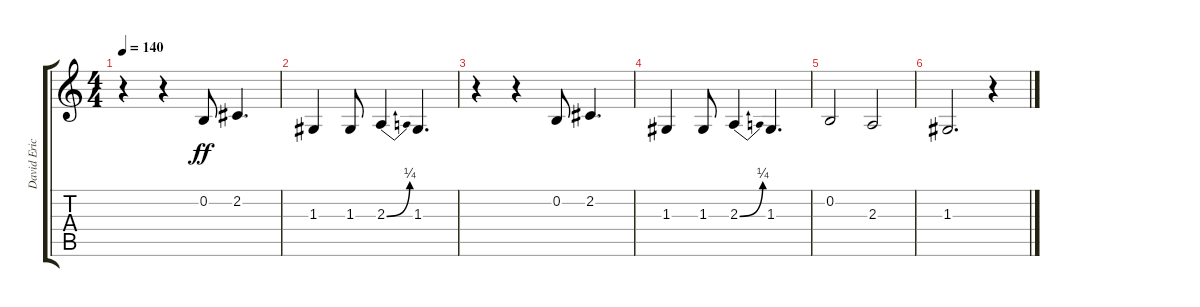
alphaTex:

\track ("David Eric Grohl (Voz de Fondo)" "David Eric") {instrument synthvoice}
\staff {score tabs}
\tuning (E4 B3 G3 D3 A2 E2) {hide}
\ts (4 4)
\tempo 140
\clef g2
\ks c
r.4{dy ff} r.4 0.2.8 2.2.4{d} |
1.3.4 1.3.8 2.3{be (bend 0 0 60 1)}.4 1.3.4{d} |
r.4 r.4 0.2.8 2.2.4{d} |
1.3.4 1.3.8 2.3{be (bend 0 0 60 1)}.4 1.3.4{d} |
0.2.2 2.3.2 |
1.3.2{d} r.4
